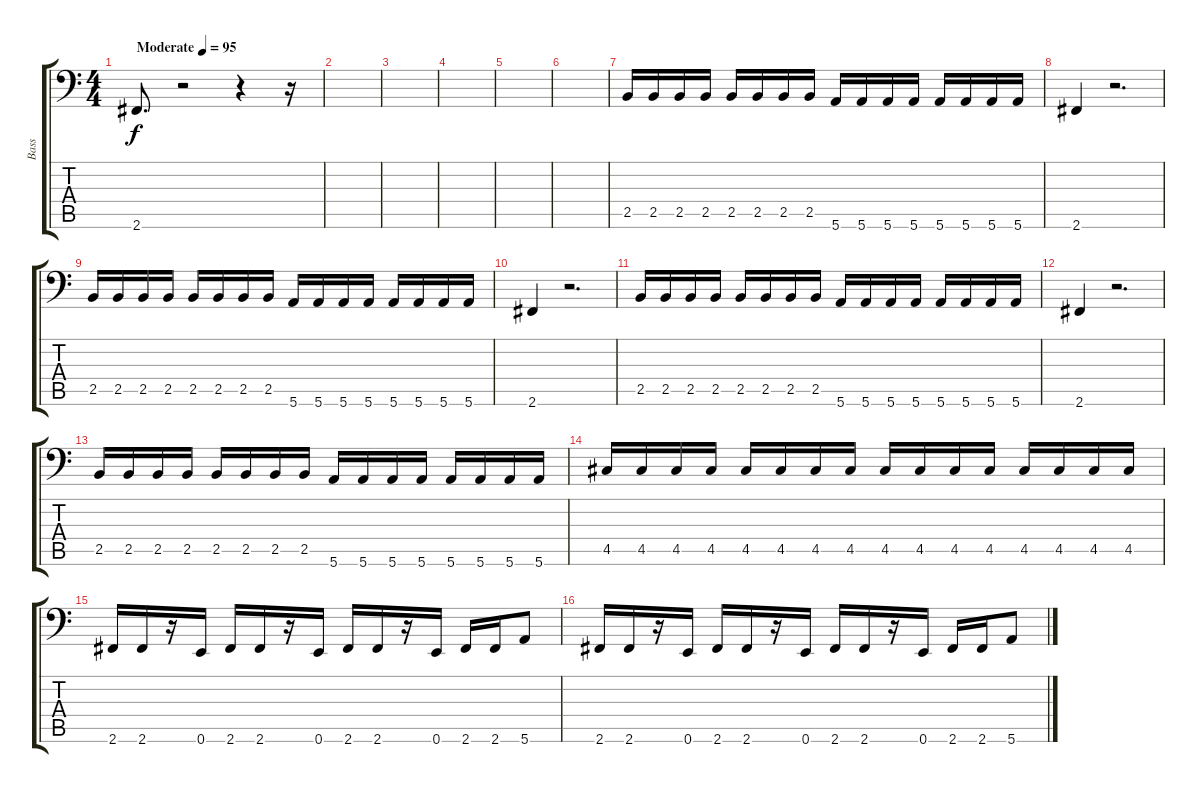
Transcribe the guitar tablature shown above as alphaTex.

\track ("Bass" "Bass") {instrument electricbassfinger}
\staff {score tabs}
\tuning (E3 B2 G2 D2 A1 E1) {hide}
\ts (4 4)
\tempo (95 "Moderate")
\clef f4
\ks c
2.6.8{d dy f instrument electricbassfinger} r.2 r.4 r.16 |
|
|
|
|
|
2.5.16 2.5.16 2.5.16 2.5.16 2.5.16 2.5.16 2.5.16 2.5.16 5.6.16 5.6.16 5.6.16 5.6.16 5.6.16 5.6.16 5.6.16 5.6.16 |
2.6.4 r.2{d} |
2.5.16 2.5.16 2.5.16 2.5.16 2.5.16 2.5.16 2.5.16 2.5.16 5.6.16 5.6.16 5.6.16 5.6.16 5.6.16 5.6.16 5.6.16 5.6.16 |
2.6.4 r.2{d} |
2.5.16 2.5.16 2.5.16 2.5.16 2.5.16 2.5.16 2.5.16 2.5.16 5.6.16 5.6.16 5.6.16 5.6.16 5.6.16 5.6.16 5.6.16 5.6.16 |
2.6.4 r.2{d} |
2.5.16 2.5.16 2.5.16 2.5.16 2.5.16 2.5.16 2.5.16 2.5.16 5.6.16 5.6.16 5.6.16 5.6.16 5.6.16 5.6.16 5.6.16 5.6.16 |
4.5.16 4.5.16 4.5.16 4.5.16 4.5.16 4.5.16 4.5.16 4.5.16 4.5.16 4.5.16 4.5.16 4.5.16 4.5.16 4.5.16 4.5.16 4.5.16 |
2.6.16 2.6.16 r.16 0.6.16 2.6.16 2.6.16 r.16 0.6.16 2.6.16 2.6.16 r.16 0.6.16 2.6.16 2.6.16 5.6.8 |
2.6.16 2.6.16 r.16 0.6.16 2.6.16 2.6.16 r.16 0.6.16 2.6.16 2.6.16 r.16 0.6.16 2.6.16 2.6.16 5.6.8
